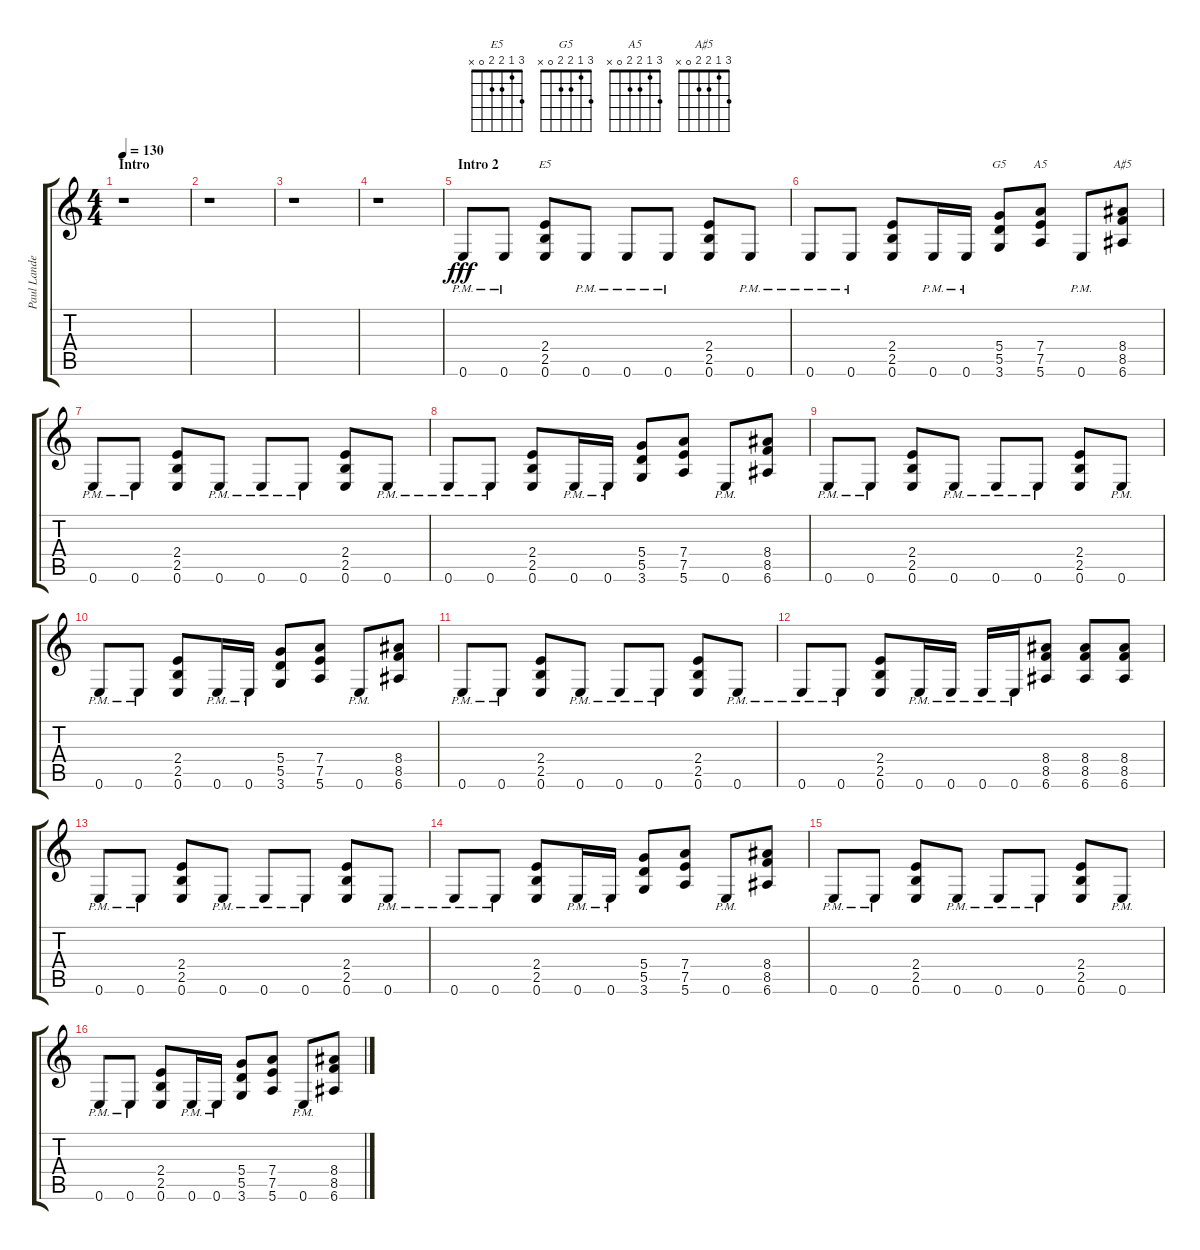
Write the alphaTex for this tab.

\track ("Paul Landers (Rhythm)" "Paul Lande") {instrument distortionguitar}
\staff {score tabs}
\tuning (E4 B3 G3 D3 A2 E2) {hide}
\chord ("E5" 3 1 2 2 0 x)
\chord ("G5" 3 1 2 2 0 x)
\chord ("A5" 3 1 2 2 0 x)
\chord ("A♯5" 3 1 2 2 0 x)
\ts (4 4)
\section ("" "Intro")
\tempo 130
\clef g2
\ks c
r.1{dy fff instrument distortionguitar} |
r.1 |
r.1 |
r.1 |
\section ("" "Intro 2")
0.6{pm}.8 0.6{pm}.8 (2.4 2.5 0.6).8{ch "E5"} 0.6{pm}.8 0.6{pm}.8 0.6{pm}.8 (2.4 2.5 0.6).8 0.6{pm}.8 |
0.6{pm}.8 0.6{pm}.8 (2.4 2.5 0.6).8 0.6{pm}.16 0.6{pm}.16 (5.4 5.5 3.6).8{ch "G5"} (7.4 7.5 5.6).8{ch "A5"} 0.6{pm}.8 (8.4 8.5 6.6).8{ch "A♯5"} |
0.6{pm}.8 0.6{pm}.8 (2.4 2.5 0.6).8 0.6{pm}.8 0.6{pm}.8 0.6{pm}.8 (2.4 2.5 0.6).8 0.6{pm}.8 |
0.6{pm}.8 0.6{pm}.8 (2.4 2.5 0.6).8 0.6{pm}.16 0.6{pm}.16 (5.4 5.5 3.6).8 (7.4 7.5 5.6).8 0.6{pm}.8 (8.4 8.5 6.6).8 |
0.6{pm}.8 0.6{pm}.8 (2.4 2.5 0.6).8 0.6{pm}.8 0.6{pm}.8 0.6{pm}.8 (2.4 2.5 0.6).8 0.6{pm}.8 |
0.6{pm}.8 0.6{pm}.8 (2.4 2.5 0.6).8 0.6{pm}.16 0.6{pm}.16 (5.4 5.5 3.6).8 (7.4 7.5 5.6).8 0.6{pm}.8 (8.4 8.5 6.6).8 |
0.6{pm}.8 0.6{pm}.8 (2.4 2.5 0.6).8 0.6{pm}.8 0.6{pm}.8 0.6{pm}.8 (2.4 2.5 0.6).8 0.6{pm}.8 |
0.6{pm}.8 0.6{pm}.8 (2.4 2.5 0.6).8 0.6{pm}.16 0.6{pm}.16 0.6{pm}.16 0.6{pm}.16 (8.4 8.5 6.6).8 (8.4 8.5 6.6).8 (8.4 8.5 6.6).8 |
0.6{pm}.8 0.6{pm}.8 (2.4 2.5 0.6).8 0.6{pm}.8 0.6{pm}.8 0.6{pm}.8 (2.4 2.5 0.6).8 0.6{pm}.8 |
0.6{pm}.8 0.6{pm}.8 (2.4 2.5 0.6).8 0.6{pm}.16 0.6{pm}.16 (5.4 5.5 3.6).8 (7.4 7.5 5.6).8 0.6{pm}.8 (8.4 8.5 6.6).8 |
0.6{pm}.8 0.6{pm}.8 (2.4 2.5 0.6).8 0.6{pm}.8 0.6{pm}.8 0.6{pm}.8 (2.4 2.5 0.6).8 0.6{pm}.8 |
0.6{pm}.8 0.6{pm}.8 (2.4 2.5 0.6).8 0.6{pm}.16 0.6{pm}.16 (5.4 5.5 3.6).8 (7.4 7.5 5.6).8 0.6{pm}.8 (8.4 8.5 6.6).8
